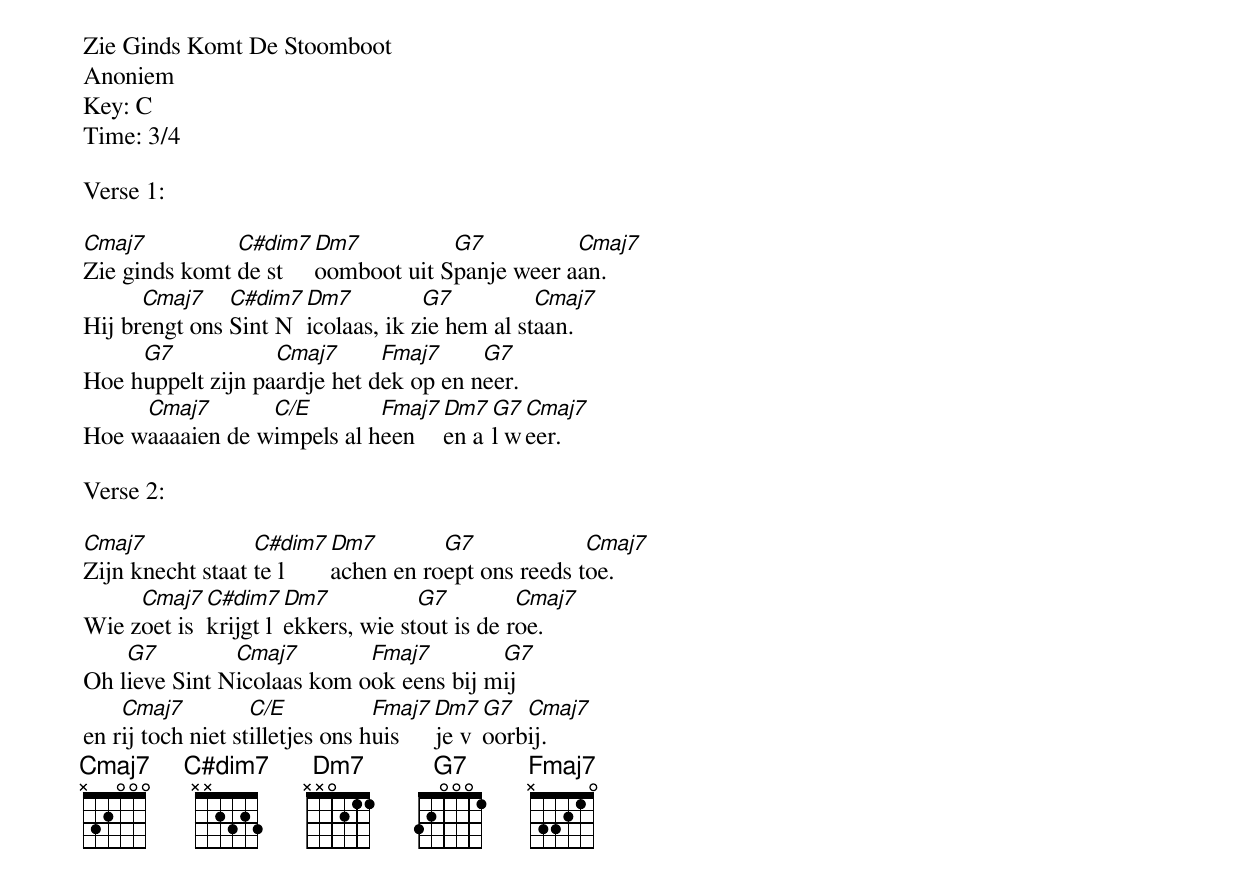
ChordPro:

Zie Ginds Komt De Stoomboot
Anoniem
Key: C
Time: 3/4

Verse 1:

[Cmaj7]Zie ginds komt [C#dim7]de st[Dm7]oomboot uit S[G7]panje weer a[Cmaj7]an.
Hij br[Cmaj7]engt ons [C#dim7]Sint N[Dm7]icolaas, ik z[G7]ie hem al st[Cmaj7]aan.
Hoe h[G7]uppelt zijn pa[Cmaj7]ardje het d[Fmaj7]ek op en n[G7]eer.
Hoe w[Cmaj7]aaaaien de w[C/E]impels al h[Fmaj7]een [Dm7]en a[G7]l w[Cmaj7]eer.

Verse 2:

[Cmaj7]Zijn knecht staat [C#dim7]te l[Dm7]achen en ro[G7]ept ons reeds t[Cmaj7]oe.
Wie z[Cmaj7]oet is [C#dim7]krijgt l[Dm7]ekkers, wie st[G7]out is de r[Cmaj7]oe.
Oh l[G7]ieve Sint N[Cmaj7]icolaas kom o[Fmaj7]ok eens bij m[G7]ij
en r[Cmaj7]ij toch niet st[C/E]illetjes ons h[Fmaj7]uis[Dm7]je v[G7]oorb[Cmaj7]ij.
